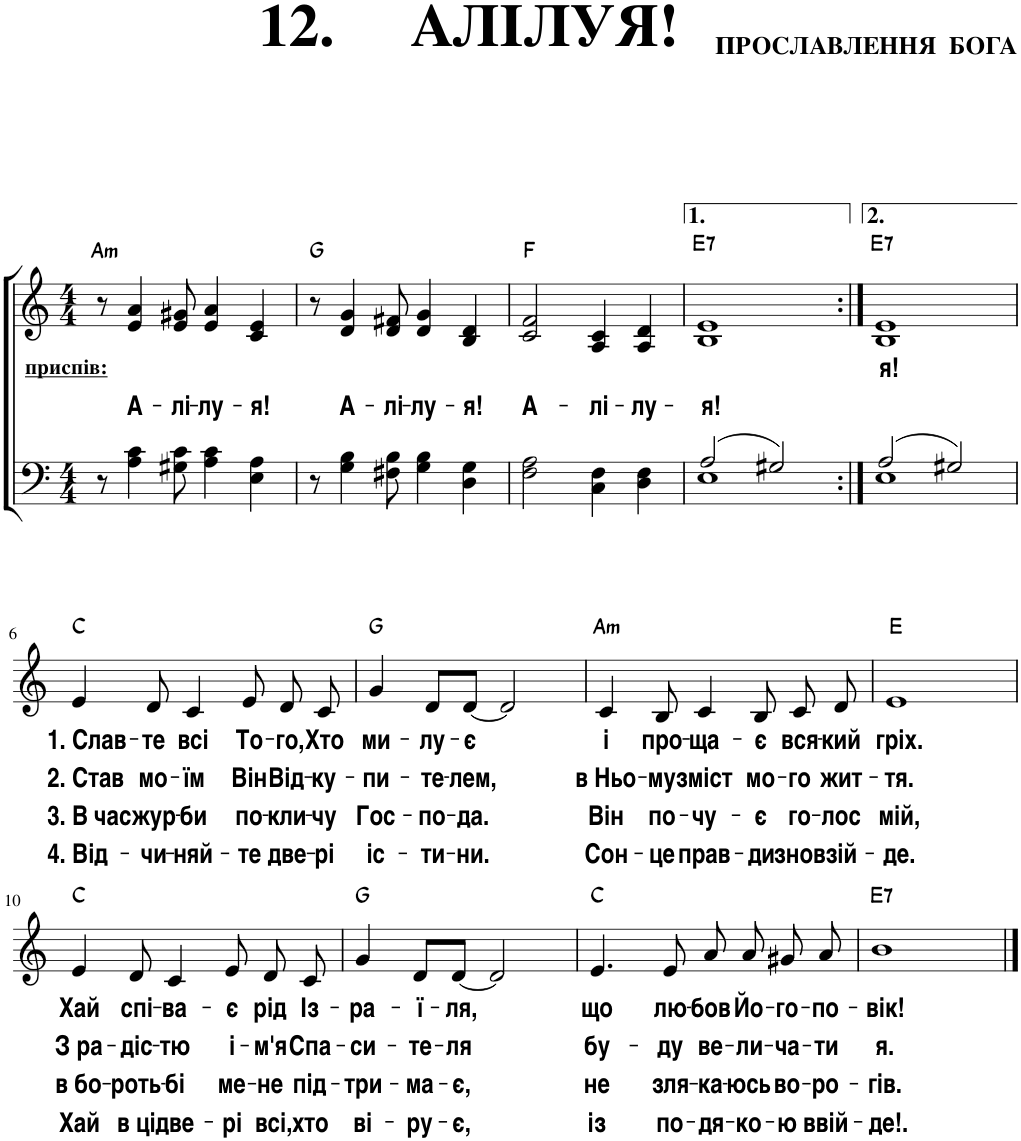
**kern	**kern	**text	**text	**text	**text	**harte
*part2	*part1	*part1	*part1	*part1	*part1	*part1
*staff2	*staff1	*staff1	*staff1	*staff1	*staff1	*
*I"Бас	*I"Сопрано	*	*	*	*	*
*clefF4	*clefG2	*	*	*	*	*
*k[]	*k[]	*	*	*	*	*
*M4/4	*M4/4	*	*	*	*	*
=1	=1	=1	=1	=1	=1	=1
!	!LO:TX:b:B:t=приспів&colon;	!	!	!	!	!LO:H:kt=m
8r	8r	.	.	.	.	A:min
!	!	!	!LO:LY:b	!	!	!
4A\ 4c\	4e/ 4a/	.	А-	.	.	.
!	!	!	!LO:LY:b	!	!	!
8G#X\ 8c\	8e/ 8g#X/	.	-лі-	.	.	.
!	!	!	!LO:LY:b	!	!	!
4A\ 4c\	4e/ 4a/	.	-лу-	.	.	.
!	!	!	!LO:LY:b	!	!	!
4E\ 4A\	4c/ 4e/	.	-я!	.	.	.
=2	=2	=2	=2	=2	=2	=2
8r	8r	.	.	.	.	G:maj
!	!	!	!LO:LY:b	!	!	!
4G\ 4B\	4d/ 4g/	.	А-	.	.	.
!	!	!	!LO:LY:b	!	!	!
8F#X\ 8B\	8d/ 8f#X/	.	-лі-	.	.	.
!	!	!	!LO:LY:b	!	!	!
4G\ 4B\	4d/ 4g/	.	-лу-	.	.	.
!	!	!	!LO:LY:b	!	!	!
4D\ 4G\	4B/ 4d/	.	-я!	.	.	.
=3	=3	=3	=3	=3	=3	=3
!	!	!	!LO:LY:b	!	!	!
2F\ 2A\	2c/ 2f/	.	А-	.	.	F:maj
!	!	!	!LO:LY:b	!	!	!
4C\ 4F\	4A/ 4c/	.	-лі-	.	.	.
!	!	!	!LO:LY:b	!	!	!
4D\ 4F\	4A/ 4d/	.	-лу-	.	.	.
=4	=4	=4	=4	=4	=4	=4
*^	*	*	*	*	*	*
!	!	!	!	!LO:LY:b	!	!	!LO:H:kt=7
(2A/	1E	1B 1e	.	-я!	.	.	E:7
2G#X/)	.	.	.	.	.	.	.
=5:|!	=5:|!	=5:|!	=5:|!	=5:|!	=5:|!	=5:|!	=5:|!
!	!	!	!LO:LY:b	!	!	!	!LO:H:kt=7
(2A/	1E	1B 1e	я!	.	.	.	E:7
2G#X/)	.	.	.	.	.	.	.
*v	*v	*	*	*	*	*	*
!!LO:LB:g=z
=6	=6	=6	=6	=6	=6	=6
!	!	!LO:LY:b	!LO:LY:b	!LO:LY:b	!LO:LY:b	!
1r	4e/	1. Слав-	2. Став	3. В час	4. Від-	C:maj
!	!	!LO:LY:b	!LO:LY:b	!LO:LY:b	!LO:LY:b	!
.	8d/	-те	мо-	жур-	-чи-	.
!	!	!LO:LY:b	!LO:LY:b	!LO:LY:b	!LO:LY:b	!
.	4c/	всі	-їм	-би	-няй-	.
!	!	!LO:LY:b	!LO:LY:b	!LO:LY:b	!LO:LY:b	!
.	8e/	То-	Він	по-	-те	.
!	!	!LO:LY:b	!LO:LY:b	!LO:LY:b	!LO:LY:b	!
.	8d/	-го,	Від-	-кли-	две-	.
!	!	!LO:LY:b	!LO:LY:b	!LO:LY:b	!LO:LY:b	!
.	8c/	Хто	-ку-	-чу	-рі	.
=7	=7	=7	=7	=7	=7	=7
!	!	!LO:LY:b	!LO:LY:b	!LO:LY:b	!LO:LY:b	!
1r	4g/	ми-	-пи-	Гос-	іс-	G:maj
!	!	!LO:LY:b	!LO:LY:b	!LO:LY:b	!LO:LY:b	!
.	8d/L	-лу-	-те-	-по-	-ти-	.
!	!	!LO:LY:b	!LO:LY:b	!LO:LY:b	!LO:LY:b	!
.	[8d/J	-є	-лем,	-да.	-ни.	.
.	2d/]	.	.	.	.	.
=8	=8	=8	=8	=8	=8	=8
!	!	!LO:LY:b	!LO:LY:b	!LO:LY:b	!LO:LY:b	!LO:H:kt=m
1r	4c/	і	в Ньо-	Він	Сон-	A:min
!	!	!LO:LY:b	!LO:LY:b	!LO:LY:b	!LO:LY:b	!
.	8B/	про-	-му	по-	-це	.
!	!	!LO:LY:b	!LO:LY:b	!LO:LY:b	!LO:LY:b	!
.	4c/	-ща-	зміст	-чу-	прав-	.
!	!	!LO:LY:b	!LO:LY:b	!LO:LY:b	!LO:LY:b	!
.	8B/	-є	мо-	-є	-ди	.
!	!	!LO:LY:b	!LO:LY:b	!LO:LY:b	!LO:LY:b	!
.	8c/	вся-	-го	го-	знов	.
!	!	!LO:LY:b	!LO:LY:b	!LO:LY:b	!LO:LY:b	!
.	8d/	-кий	жит-	-лос	зій-	.
=9	=9	=9	=9	=9	=9	=9
!	!	!LO:LY:b	!LO:LY:b	!LO:LY:b	!LO:LY:b	!
1r	1e	гріх.	-тя.	мій,	-де.	E:maj
!!LO:LB:g=z
=10	=10	=10	=10	=10	=10	=10
!	!	!LO:LY:b	!LO:LY:b	!LO:LY:b	!LO:LY:b	!
1r	4e/	Хай	З ра-	в бо-	Хай	C:maj
!	!	!LO:LY:b	!LO:LY:b	!LO:LY:b	!LO:LY:b	!
.	8d/	спі-	-діс-	-роть-	в ці	.
!	!	!LO:LY:b	!LO:LY:b	!LO:LY:b	!LO:LY:b	!
.	4c/	-ва-	-тю	-бі	две-	.
!	!	!LO:LY:b	!LO:LY:b	!LO:LY:b	!LO:LY:b	!
.	8e/	-є	і-	ме-	-рі	.
!	!	!LO:LY:b	!LO:LY:b	!LO:LY:b	!LO:LY:b	!
.	8d/	рід	-м'я	-не	всі,	.
!	!	!LO:LY:b	!LO:LY:b	!LO:LY:b	!LO:LY:b	!
.	8c/	Із-	Спа-	під-	хто	.
=11	=11	=11	=11	=11	=11	=11
!	!	!LO:LY:b	!LO:LY:b	!LO:LY:b	!LO:LY:b	!
1r	4g/	-ра-	-си-	-три-	ві-	G:maj
!	!	!LO:LY:b	!LO:LY:b	!LO:LY:b	!LO:LY:b	!
.	8d/L	-ї-	-те-	-ма-	-ру-	.
!	!	!LO:LY:b	!LO:LY:b	!LO:LY:b	!LO:LY:b	!
.	[8d/J	-ля,	-ля	-є,	-є,	.
.	2d/]	.	.	.	.	.
=12	=12	=12	=12	=12	=12	=12
!	!	!LO:LY:b	!LO:LY:b	!LO:LY:b	!LO:LY:b	!
1r	4.e/	що	бу-	не	із	C:maj
!	!	!LO:LY:b	!LO:LY:b	!LO:LY:b	!LO:LY:b	!
.	8e/	лю-	-ду	зля-	по-	.
!	!	!LO:LY:b	!LO:LY:b	!LO:LY:b	!LO:LY:b	!
.	8a/	-бов	ве-	-ка-	-дя-	.
!	!	!LO:LY:b	!LO:LY:b	!LO:LY:b	!LO:LY:b	!
.	8a/	Йо-	-ли-	-юсь	-ко-	.
!	!	!LO:LY:b	!LO:LY:b	!LO:LY:b	!LO:LY:b	!
.	8g#X/	-го-	-ча-	во-	-ю	.
!	!	!LO:LY:b	!LO:LY:b	!LO:LY:b	!LO:LY:b	!
.	8a/	-по-	-ти	-ро-	ввій-	.
=13	=13	=13	=13	=13	=13	=13
!	!	!LO:LY:b	!LO:LY:b	!LO:LY:b	!LO:LY:b	!LO:H:kt=7
1r	1b	-вік!	я.	-гів.	-де!.	E:7
==	==	==	==	==	==	==
*-	*-	*-	*-	*-	*-	*-
